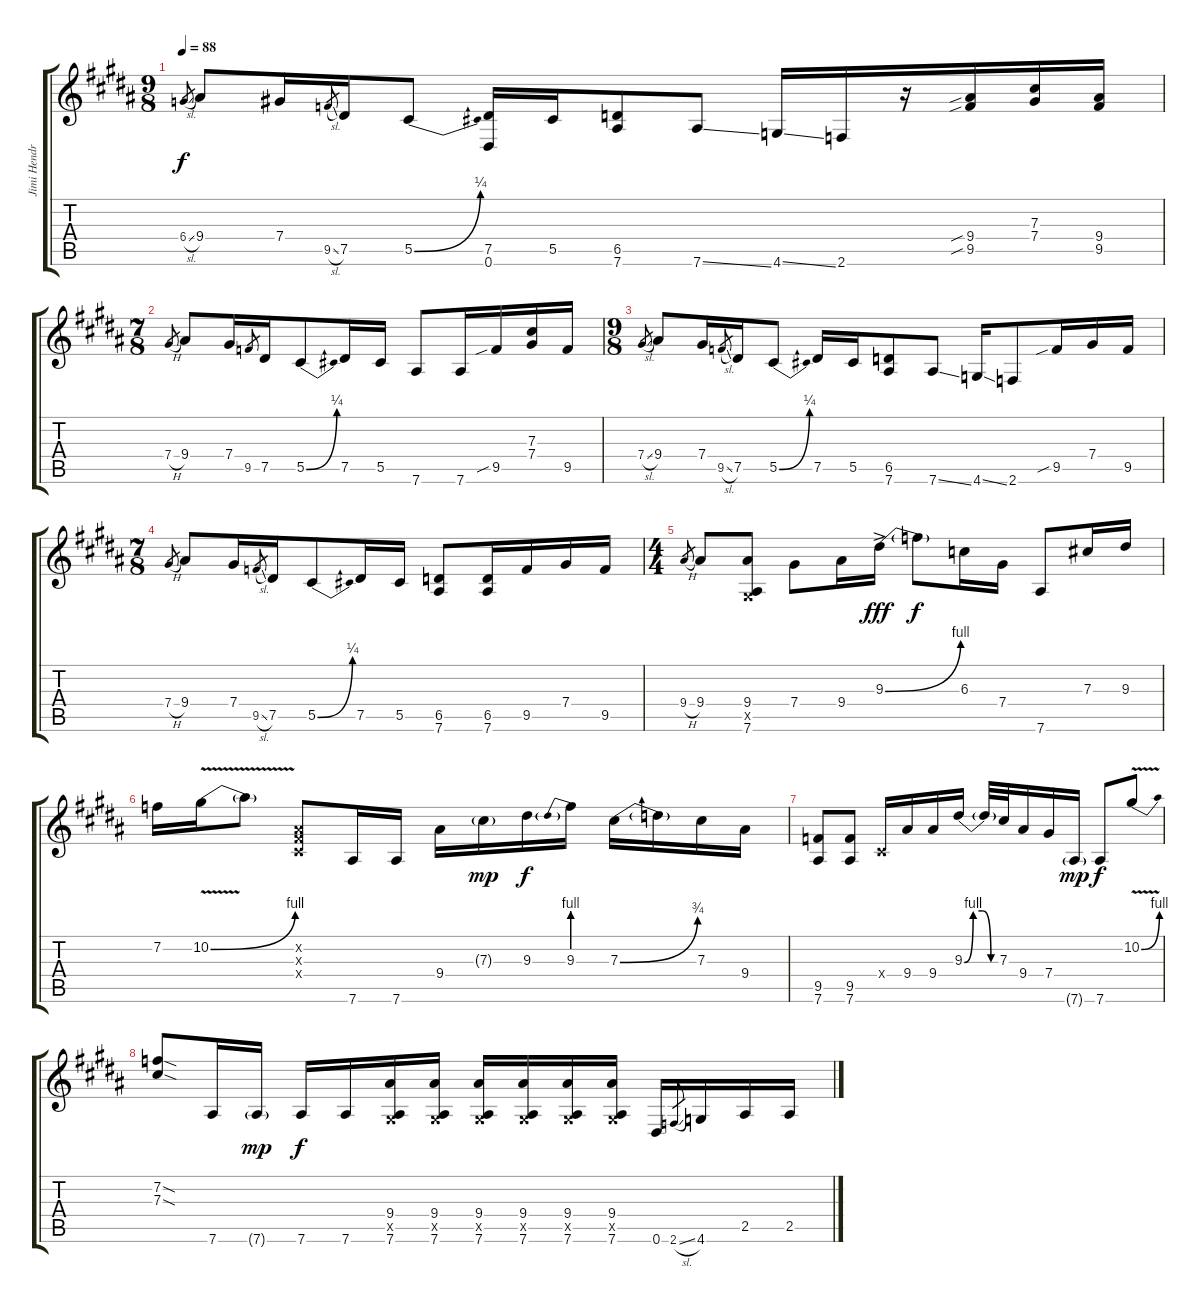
\track ("Jimi Hendrix" "Jimi Hendr") {instrument overdrivenguitar}
\staff {score tabs}
\tuning (Eb4 Bb3 Gb3 Db3 Ab2 Eb2) {hide}
\ts (9 8)
\tempo 88
\clef g2
\ks b
6.4{sl}.8{gr dy f} 9.4.8 7.4.16 9.5{sl}.8{gr} 7.5.16 5.5{be (bend 0 0 60 1)}.8 (7.5 0.6).16 5.5.16 (6.5 7.6).8 7.6{ss}.8 4.6{ss}.16 2.6.16 r.16 (9.4{sib} 9.5{sib}).16 (7.3 7.4).16 (9.4 9.5).16 |
\ts (7 8)
7.4{h}.8{gr} 9.4.8 7.4.16 9.5.8{gr} 7.5.16 5.5{be (bend 0 0 60 1)}.8 7.5.16 5.5.16 7.6.8 7.6.16 9.5{sib}.16 (7.3 7.4).16 9.5.16 |
\ts (9 8)
7.4{sl}.8{gr} 9.4.8 7.4.16 9.5{sl}.8{gr} 7.5.16 5.5{be (bend 0 0 60 1)}.8 7.5.16 5.5.16 (6.5 7.6).8 7.6{ss}.8 4.6{ss}.16 2.6.8 9.5{sib}.16 7.4.16 9.5.16 |
\ts (7 8)
7.4{h}.8{gr} 9.4.8 7.4.16 9.5{sl}.8{gr} 7.5.16 5.5{be (bend 0 0 60 1)}.8 7.5.16 5.5.16 (6.5 7.6).8 (6.5 7.6).16 9.5.16 7.4.16 9.5.16 |
\ts (4 4)
9.4{h}.8{gr} 9.4.8 (9.4 0.5{x} 7.6).8 7.4.8 9.4.16 9.3{be (bend 0 0 60 4) ac}.16{dy fff} 9.3{t}.8{dy f} 6.3.16 7.4.16 7.6.8 7.3.16 9.3.16 |
7.2.16 10.2{be (bend 0 0 60 4) v}.16 10.2{t}.8 (0.2{x} 0.3{x} 0.4{x}).8 7.6.16 7.6.16 9.4.16 7.3{g}.16{dy mp} 9.3.16{dy f} 9.3{be (prebend 0 4 60 4)}.16 7.3{be (bend 0 0 60 3)}.16 7.3{t}.16 7.3.16 9.4.16 |
(9.5 7.6).8 (9.5 7.6).8 0.4{x}.16 9.4.16 9.4.16 9.3{be (custom 0 0 15 4 30 4 45 0 60 0)}.16 9.3{t}.32 7.3.32 9.4.16 7.4.16 7.6{g}.16{dy mp} 7.6.8{dy f} 10.2{be (bend 0 0 60 4) v}.8 |
(7.2{sod} 7.3{sod}).8 7.6.16 7.6{g}.16{dy mp} 7.6.16{dy f} 7.6.16 (9.4 0.5{x} 7.6).16 (9.4 0.5{x} 7.6).16 (9.4 0.5{x} 7.6).16 (9.4 0.5{x} 7.6).16 (9.4 0.5{x} 7.6).16 (9.4 0.5{x} 7.6).16 0.6.16 2.6{sl}.8{gr} 4.6.16 2.5.16 2.5.16
